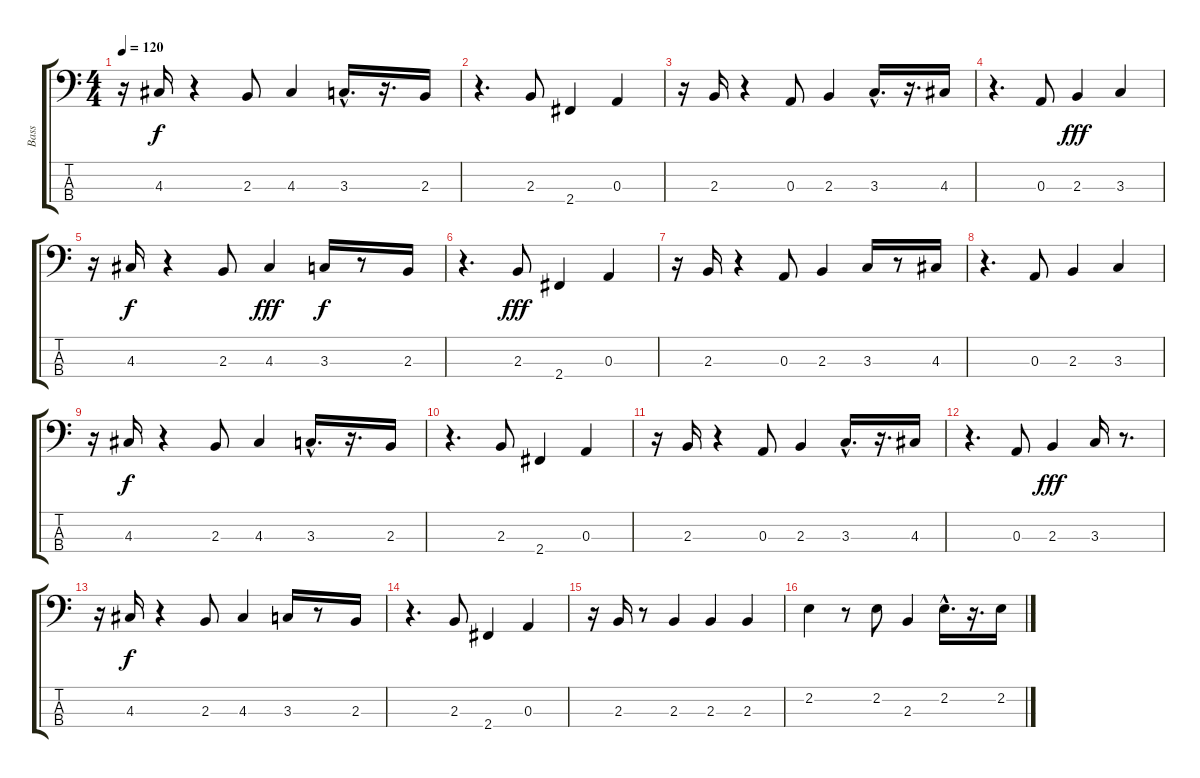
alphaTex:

\track ("Bass" "Bass") {instrument fretlessbass}
\staff {score tabs}
\tuning (G2 D2 A1 E1) {hide}
\ts (4 4)
\tempo 120
\clef f4
\ks c
r.16{dy fff} 4.3.16{dy f} r.4 2.3.8 4.3.4 3.3{hac}.16{d} r.16{d} 2.3.16 |
r.4{d} 2.3.8 2.4.4 0.3.4 |
r.16 2.3.16 r.4 0.3.8 2.3.4 3.3{hac}.16{d} r.16{d} 4.3.16 |
r.4{d} 0.3.8 2.3.4{dy fff} 3.3.4 |
r.16 4.3.16{dy f} r.4 2.3.8 4.3.4{dy fff} 3.3.16{dy f} r.8 2.3.16 |
r.4{d} 2.3.8{dy fff} 2.4.4 0.3.4 |
r.16 2.3.16 r.4 0.3.8 2.3.4 3.3.16 r.8 4.3.16 |
r.4{d} 0.3.8 2.3.4 3.3.4 |
r.16 4.3.16{dy f} r.4 2.3.8 4.3.4 3.3{hac}.16{d} r.16{d} 2.3.16 |
r.4{d} 2.3.8 2.4.4 0.3.4 |
r.16 2.3.16 r.4 0.3.8 2.3.4 3.3{hac}.16{d} r.16{d} 4.3.16 |
r.4{d} 0.3.8 2.3.4{dy fff} 3.3.16 r.8{d} |
r.16 4.3.16{dy f} r.4 2.3.8 4.3.4 3.3.16 r.8 2.3.16 |
r.4{d} 2.3.8 2.4.4 0.3.4 |
r.16 2.3.16 r.8 2.3.4 2.3.4 2.3.4 |
2.2.4 r.8 2.2.8 2.3.4 2.2{hac}.16{d} r.16{d} 2.2.16
